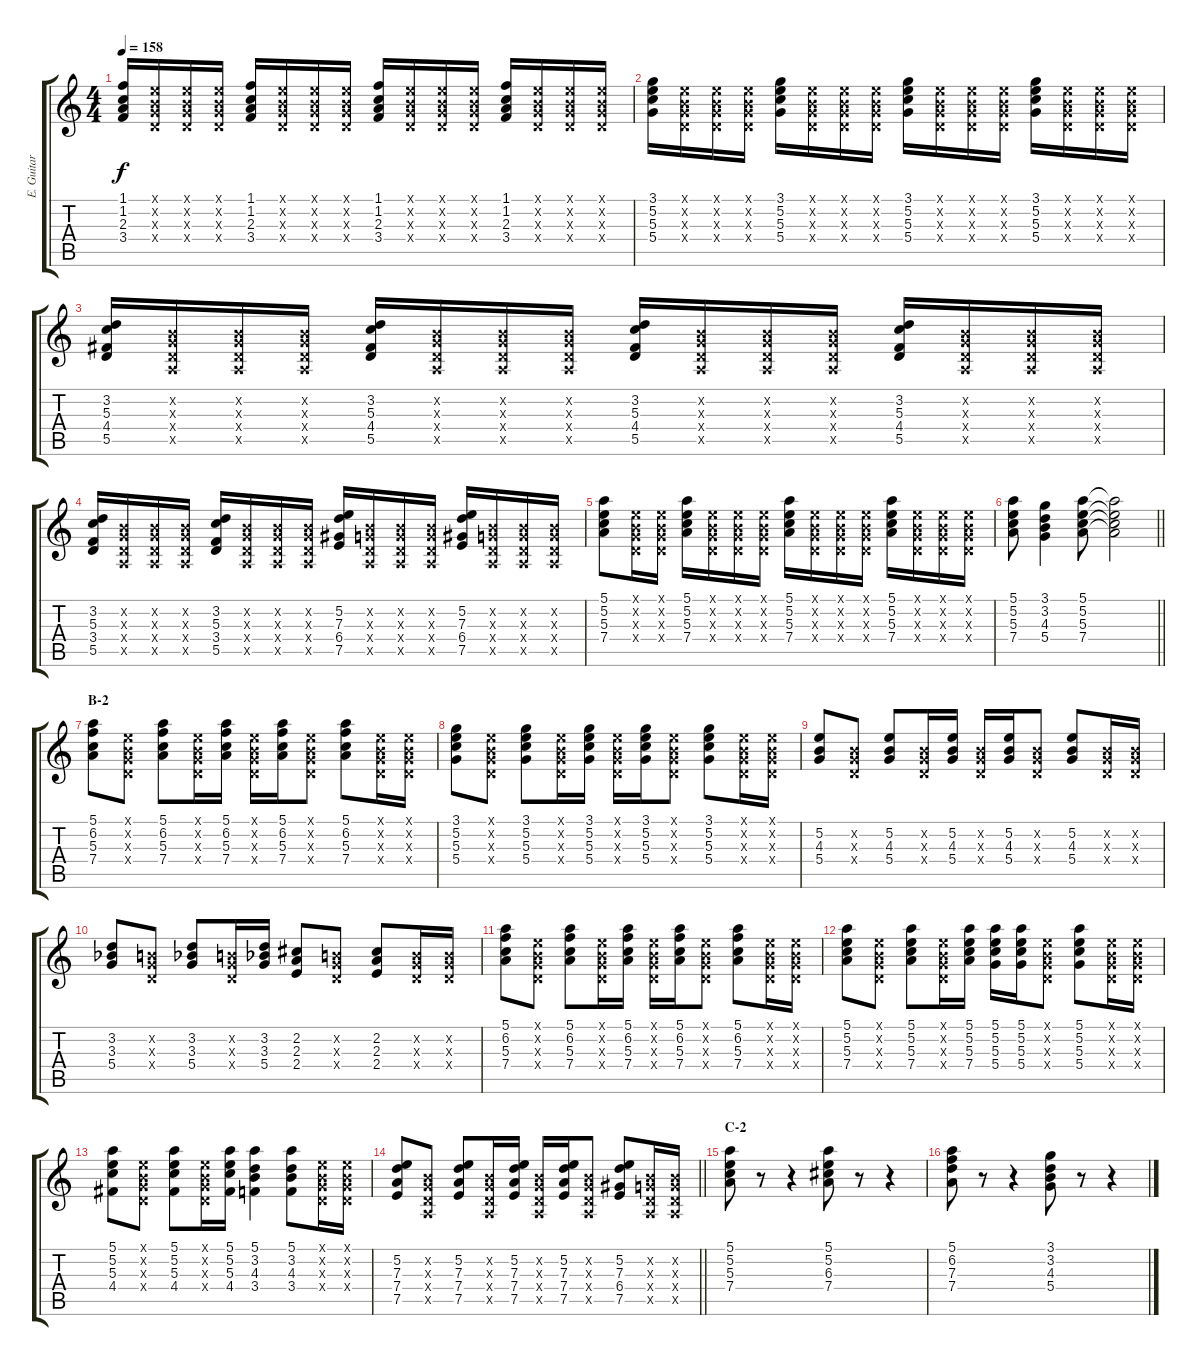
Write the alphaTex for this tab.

\track ("E. Guitar II" "E. Guitar ") {instrument overdrivenguitar}
\staff {score tabs}
\tuning (E4 B3 G3 D3 A2 E2) {hide}
\ts (4 4)
\tempo 158
\clef g2
\ks c
(1.1 1.2 2.3 3.4).16{dy f} (0.1{x} 0.2{x} 0.3{x} 0.4{x}).16 (0.1{x} 0.2{x} 0.3{x} 0.4{x}).16 (0.1{x} 0.2{x} 0.3{x} 0.4{x}).16 (1.1 1.2 2.3 3.4).16 (0.1{x} 0.2{x} 0.3{x} 0.4{x}).16 (0.1{x} 0.2{x} 0.3{x} 0.4{x}).16 (0.1{x} 0.2{x} 0.3{x} 0.4{x}).16 (1.1 1.2 2.3 3.4).16 (0.1{x} 0.2{x} 0.3{x} 0.4{x}).16 (0.1{x} 0.2{x} 0.3{x} 0.4{x}).16 (0.1{x} 0.2{x} 0.3{x} 0.4{x}).16 (1.1 1.2 2.3 3.4).16 (0.1{x} 0.2{x} 0.3{x} 0.4{x}).16 (0.1{x} 0.2{x} 0.3{x} 0.4{x}).16 (0.1{x} 0.2{x} 0.3{x} 0.4{x}).16 |
(3.1 5.2 5.3 5.4).16 (0.1{x} 0.2{x} 0.3{x} 0.4{x}).16 (0.1{x} 0.2{x} 0.3{x} 0.4{x}).16 (0.1{x} 0.2{x} 0.3{x} 0.4{x}).16 (3.1 5.2 5.3 5.4).16 (0.1{x} 0.2{x} 0.3{x} 0.4{x}).16 (0.1{x} 0.2{x} 0.3{x} 0.4{x}).16 (0.1{x} 0.2{x} 0.3{x} 0.4{x}).16 (3.1 5.2 5.3 5.4).16 (0.1{x} 0.2{x} 0.3{x} 0.4{x}).16 (0.1{x} 0.2{x} 0.3{x} 0.4{x}).16 (0.1{x} 0.2{x} 0.3{x} 0.4{x}).16 (3.1 5.2 5.3 5.4).16 (0.1{x} 0.2{x} 0.3{x} 0.4{x}).16 (0.1{x} 0.2{x} 0.3{x} 0.4{x}).16 (0.1{x} 0.2{x} 0.3{x} 0.4{x}).16 |
(3.2 5.3 4.4 5.5).16 (0.2{x} 0.3{x} 0.4{x} 0.5{x}).16 (0.2{x} 0.3{x} 0.4{x} 0.5{x}).16 (0.2{x} 0.3{x} 0.4{x} 0.5{x}).16 (3.2 5.3 4.4 5.5).16 (0.2{x} 0.3{x} 0.4{x} 0.5{x}).16 (0.2{x} 0.3{x} 0.4{x} 0.5{x}).16 (0.2{x} 0.3{x} 0.4{x} 0.5{x}).16 (3.2 5.3 4.4 5.5).16 (0.2{x} 0.3{x} 0.4{x} 0.5{x}).16 (0.2{x} 0.3{x} 0.4{x} 0.5{x}).16 (0.2{x} 0.3{x} 0.4{x} 0.5{x}).16 (3.2 5.3 4.4 5.5).16 (0.2{x} 0.3{x} 0.4{x} 0.5{x}).16 (0.2{x} 0.3{x} 0.4{x} 0.5{x}).16 (0.2{x} 0.3{x} 0.4{x} 0.5{x}).16 |
(3.2 5.3 3.4 5.5).16 (0.2{x} 0.3{x} 0.4{x} 0.5{x}).16 (0.2{x} 0.3{x} 0.4{x} 0.5{x}).16 (0.2{x} 0.3{x} 0.4{x} 0.5{x}).16 (3.2 5.3 3.4 5.5).16 (0.2{x} 0.3{x} 0.4{x} 0.5{x}).16 (0.2{x} 0.3{x} 0.4{x} 0.5{x}).16 (0.2{x} 0.3{x} 0.4{x} 0.5{x}).16 (5.2 7.3 6.4 7.5).16 (0.2{x} 0.3{x} 0.4{x} 0.5{x}).16 (0.2{x} 0.3{x} 0.4{x} 0.5{x}).16 (0.2{x} 0.3{x} 0.4{x} 0.5{x}).16 (5.2 7.3 6.4 7.5).16 (0.2{x} 0.3{x} 0.4{x} 0.5{x}).16 (0.2{x} 0.3{x} 0.4{x} 0.5{x}).16 (0.2{x} 0.3{x} 0.4{x} 0.5{x}).16 |
(5.1 5.2 5.3 7.4).8 (0.1{x} 0.2{x} 0.3{x} 0.4{x}).16 (0.1{x} 0.2{x} 0.3{x} 0.4{x}).16 (5.1 5.2 5.3 7.4).16 (0.1{x} 0.2{x} 0.3{x} 0.4{x}).16 (0.1{x} 0.2{x} 0.3{x} 0.4{x}).16 (0.1{x} 0.2{x} 0.3{x} 0.4{x}).16 (5.1 5.2 5.3 7.4).16 (0.1{x} 0.2{x} 0.3{x} 0.4{x}).16 (0.1{x} 0.2{x} 0.3{x} 0.4{x}).16 (0.1{x} 0.2{x} 0.3{x} 0.4{x}).16 (5.1 5.2 5.3 7.4).16 (0.1{x} 0.2{x} 0.3{x} 0.4{x}).16 (0.1{x} 0.2{x} 0.3{x} 0.4{x}).16 (0.1{x} 0.2{x} 0.3{x} 0.4{x}).16 |
\barLineRight lightlight
(5.1 5.2 5.3 7.4).8 (3.1 3.2 4.3 5.4).4 (5.1 5.2 5.3 7.4).8 (5.1{t} 5.2{t} 5.3{t} 7.4{t}).2 |
\section ("" "B-2")
(5.1 6.2 5.3 7.4).8 (0.1{x} 0.2{x} 0.3{x} 0.4{x}).8 (5.1 6.2 5.3 7.4).8 (0.1{x} 0.2{x} 0.3{x} 0.4{x}).16 (5.1 6.2 5.3 7.4).16 (0.1{x} 0.2{x} 0.3{x} 0.4{x}).16 (5.1 6.2 5.3 7.4).16 (0.1{x} 0.2{x} 0.3{x} 0.4{x}).8 (5.1 6.2 5.3 7.4).8 (0.1{x} 0.2{x} 0.3{x} 0.4{x}).16 (0.1{x} 0.2{x} 0.3{x} 0.4{x}).16 |
(3.1 5.2 5.3 5.4).8 (0.1{x} 0.2{x} 0.3{x} 0.4{x}).8 (3.1 5.2 5.3 5.4).8 (0.1{x} 0.2{x} 0.3{x} 0.4{x}).16 (3.1 5.2 5.3 5.4).16 (0.1{x} 0.2{x} 0.3{x} 0.4{x}).16 (3.1 5.2 5.3 5.4).16 (0.1{x} 0.2{x} 0.3{x} 0.4{x}).8 (3.1 5.2 5.3 5.4).8 (0.1{x} 0.2{x} 0.3{x} 0.4{x}).16 (0.1{x} 0.2{x} 0.3{x} 0.4{x}).16 |
(5.2 4.3 5.4).8 (0.2{x} 0.3{x} 0.4{x}).8 (5.2 4.3 5.4).8 (0.2{x} 0.3{x} 0.4{x}).16 (5.2 4.3 5.4).16 (0.2{x} 0.3{x} 0.4{x}).16 (5.2 4.3 5.4).16 (0.2{x} 0.3{x} 0.4{x}).8 (5.2 4.3 5.4).8 (0.2{x} 0.3{x} 0.4{x}).16 (0.2{x} 0.3{x} 0.4{x}).16 |
(3.2 3.3{acc b} 5.4).8 (0.2{x} 0.3{x} 0.4{x}).8 (3.2 3.3{acc b} 5.4).8 (0.2{x} 0.3{x} 0.4{x}).16 (3.2 3.3{acc b} 5.4).16 (2.2 2.3 2.4).8 (0.2{x} 0.3{x} 0.4{x}).8 (2.2 2.3 2.4).8 (0.2{x} 0.3{x} 0.4{x}).16 (0.2{x} 0.3{x} 0.4{x}).16 |
(5.1 6.2 5.3 7.4).8 (0.1{x} 0.2{x} 0.3{x} 0.4{x}).8 (5.1 6.2 5.3 7.4).8 (0.1{x} 0.2{x} 0.3{x} 0.4{x}).16 (5.1 6.2 5.3 7.4).16 (0.1{x} 0.2{x} 0.3{x} 0.4{x}).16 (5.1 6.2 5.3 7.4).16 (0.1{x} 0.2{x} 0.3{x} 0.4{x}).8 (5.1 6.2 5.3 7.4).8 (0.1{x} 0.2{x} 0.3{x} 0.4{x}).16 (0.1{x} 0.2{x} 0.3{x} 0.4{x}).16 |
(5.1 5.2 5.3 7.4).8 (0.1{x} 0.2{x} 0.3{x} 0.4{x}).8 (5.1 5.2 5.3 7.4).8 (0.1{x} 0.2{x} 0.3{x} 0.4{x}).16 (5.1 5.2 5.3 7.4).16 (5.1 5.2 5.3 5.4).16 (5.1 5.2 5.3 5.4).16 (0.1{x} 0.2{x} 0.3{x} 0.4{x}).8 (5.1 5.2 5.3 5.4).8 (0.1{x} 0.2{x} 0.3{x} 0.4{x}).16 (0.1{x} 0.2{x} 0.3{x} 0.4{x}).16 |
(5.1 5.2 5.3 4.4).8 (0.1{x} 0.2{x} 0.3{x} 0.4{x}).8 (5.1 5.2 5.3 4.4).8 (0.1{x} 0.2{x} 0.3{x} 0.4{x}).16 (5.1 5.2 5.3 4.4).16 (5.1 3.2 4.3 3.4).4 (5.1 3.2 4.3 3.4).8 (0.1{x} 0.2{x} 0.3{x} 0.4{x}).16 (0.1{x} 0.2{x} 0.3{x} 0.4{x}).16 |
\barLineRight lightlight
(5.2 7.3 7.4 7.5).8 (0.2{x} 0.3{x} 0.4{x} 0.5{x}).8 (5.2 7.3 7.4 7.5).8 (0.2{x} 0.3{x} 0.4{x} 0.5{x}).16 (5.2 7.3 7.4 7.5).16 (0.2{x} 0.3{x} 0.4{x} 0.5{x}).16 (5.2 7.3 7.4 7.5).16 (0.2{x} 0.3{x} 0.4{x} 0.5{x}).8 (5.2 7.3 6.4 7.5).8 (0.2{x} 0.3{x} 0.4{x} 0.5{x}).16 (0.2{x} 0.3{x} 0.4{x} 0.5{x}).16 |
\section ("" "C-2")
(5.1 5.2 5.3 7.4).8 r.8 r.4 (5.1 5.2 6.3 7.4).8 r.8 r.4 |
(5.1 6.2 7.3 7.4).8 r.8 r.4 (3.1 3.2 4.3 5.4).8 r.8 r.4
